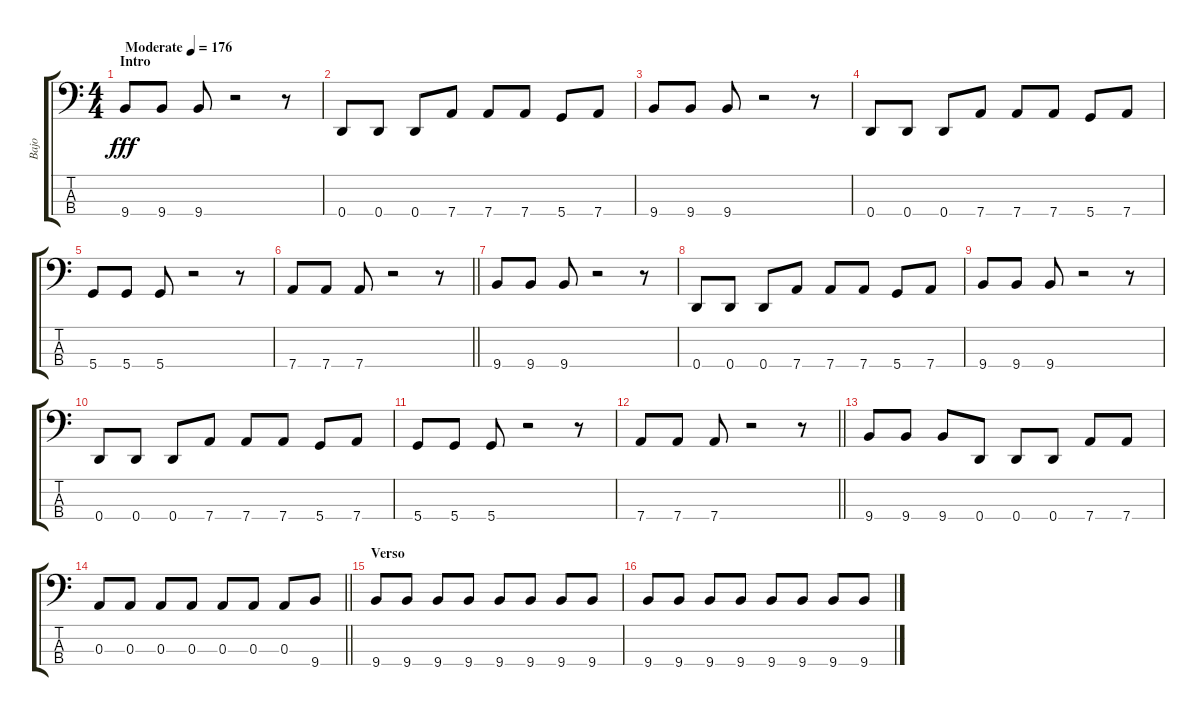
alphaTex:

\track ("Bajo" "Bajo") {instrument electricbasspick}
\staff {score tabs}
\tuning (G2 D2 A1 D1) {hide}
\ts (4 4)
\section ("" "Intro")
\tempo (176 "Moderate")
\clef f4
\ks c
9.4.8{dy fff instrument electricbasspick} 9.4.8 9.4.8 r.2 r.8 |
0.4.8 0.4.8 0.4.8 7.4.8 7.4.8 7.4.8 5.4.8 7.4.8 |
9.4.8 9.4.8 9.4.8 r.2 r.8 |
0.4.8 0.4.8 0.4.8 7.4.8 7.4.8 7.4.8 5.4.8 7.4.8 |
5.4.8 5.4.8 5.4.8 r.2 r.8 |
\barLineRight lightlight
7.4.8 7.4.8 7.4.8 r.2 r.8 |
9.4.8 9.4.8 9.4.8 r.2 r.8 |
0.4.8 0.4.8 0.4.8 7.4.8 7.4.8 7.4.8 5.4.8 7.4.8 |
9.4.8 9.4.8 9.4.8 r.2 r.8 |
0.4.8 0.4.8 0.4.8 7.4.8 7.4.8 7.4.8 5.4.8 7.4.8 |
5.4.8 5.4.8 5.4.8 r.2 r.8 |
\barLineRight lightlight
7.4.8 7.4.8 7.4.8 r.2 r.8 |
9.4.8 9.4.8 9.4.8 0.4.8 0.4.8 0.4.8 7.4.8 7.4.8 |
\barLineRight lightlight
0.3.8 0.3.8 0.3.8 0.3.8 0.3.8 0.3.8 0.3.8 9.4.8{instrument fretlessbass} |
\section ("" "Verso")
9.4.8 9.4.8 9.4.8 9.4.8 9.4.8 9.4.8 9.4.8 9.4.8 |
9.4.8 9.4.8 9.4.8 9.4.8 9.4.8 9.4.8 9.4.8 9.4.8
